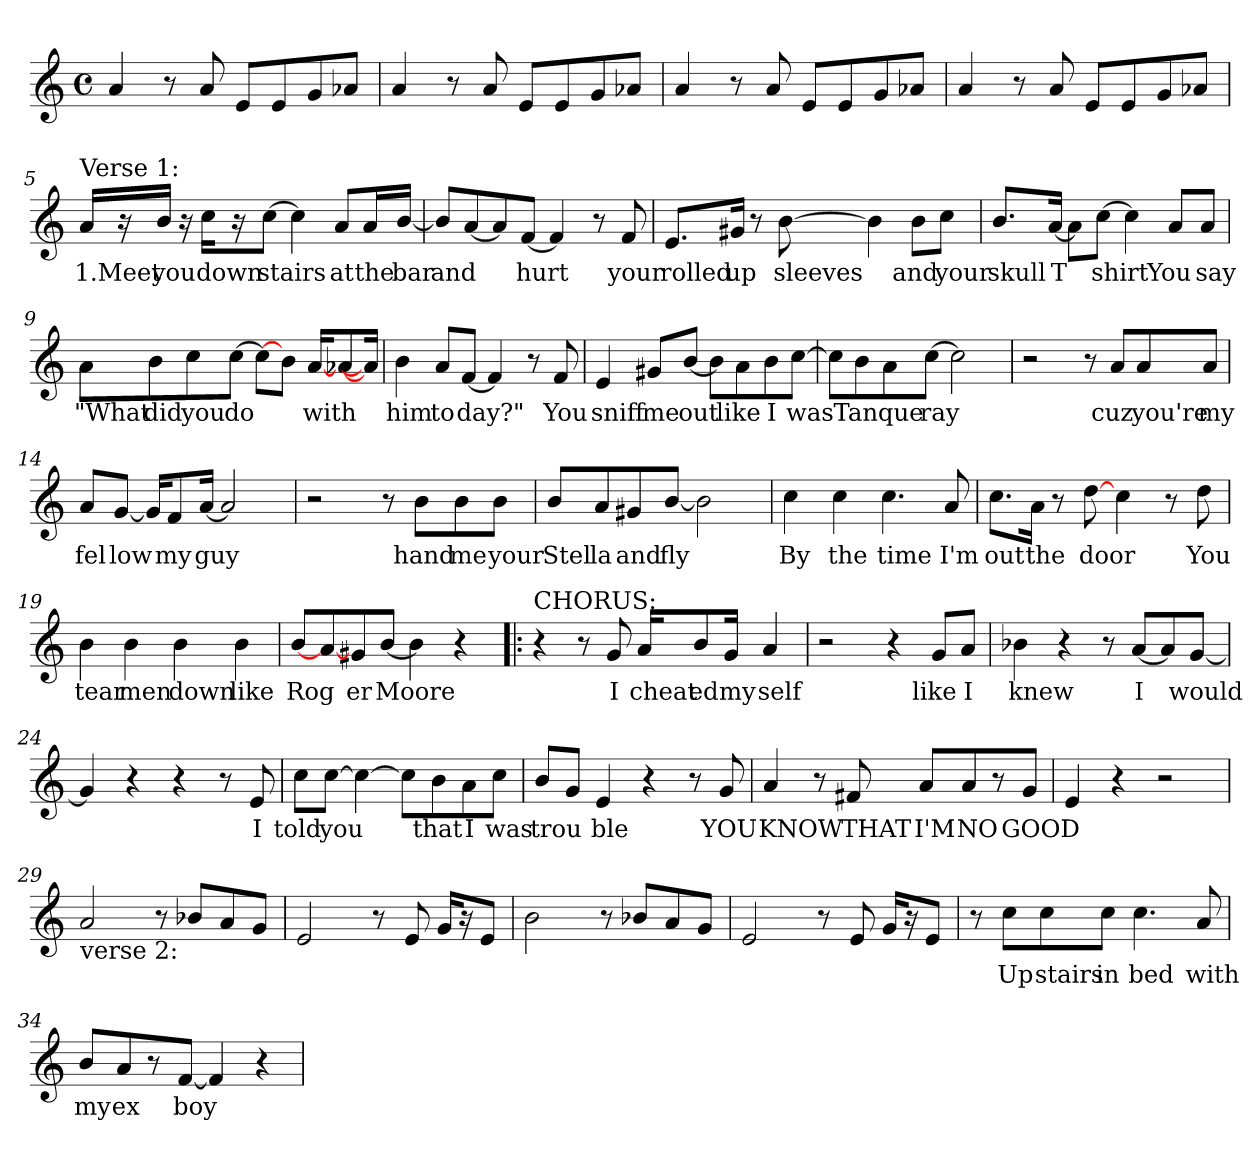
**kern	**text
*part1	*part1
*staff1	*staff1
*clefG2	*
*k[]	*
*C:	*
*M4/4	*
*met(c)	*
=1	=1
4a/	.
8r	.
8a/	.
8e/L	.
8e/	.
8g/	.
8a-X/J	.
=2	=2
4a/	.
8r	.
8a/	.
8e/L	.
8e/	.
8g/	.
8a-X/J	.
=3	=3
4a/	.
8r	.
8a/	.
8e/L	.
8e/	.
8g/	.
8a-X/J	.
=4	=4
4a/	.
8r	.
8a/	.
8e/L	.
8e/	.
8g/	.
8a-X/J	.
!!LO:LB:g=z
=5	=5
!LO:TX:a:t=Verse 1&colon;	!
16a/KL	1.Meet
16r	.
16b/Jk	you
16r	.
16cc\KL	down
16r	.
[8cc\J	stairs
4cc\]	.
8a/L	at
16a/L	the
[16b/JJ	bar
=6	=6
8b/L]	and
[8a/	.
8a/]	.
[8f/J	hurt
4f/]	.
8r	.
8f/	your
=7	=7
8.e/L	rolled
16g#X/Jk	up
8r	.
[8b\	sleeves
4b\]	.
8b\L	and
8cc\J	your
!!LO:LB:g=z
=8	=8
8.b/L	skull
[16a/Jk	T
8a\L]	.
[8cc\J	shirt
4cc\]	.
8a/L	You
8a/J	say
=9	=9
8a\L	"What
8b\	did
8cc\	you
[8cc\J	do
8cc\L_	.
8b\J	.
[16a/KL	with
[8a-/	.
16a/Jk]	.
=10	=10
4b\	him
8a/L	to
[8f/J	day?"
4f/]	.
8r	.
8f/	You
!!LO:LB:g=z
=11	=11
4e/	sniff
8g#X/L	me
[8b/J	out
8b\L]	.
8a\	like
8b\	I
[8cc\J	was
=12	=12
8cc\L]	.
8b\	Tan
8a\	que
[8cc\J	ray
2cc\]	.
=13	=13
2r	.
8r	.
8a/L	cuz
8a/	you're
8a/J	my
=14	=14
8a/L	fel
[8g/J	low
16g/KL]	.
8f/	my
[16a/Jk	guy
2a/]	.
!!LO:LB:g=z
=15	=15
2r	.
8r	.
8b\L	hand
8b\	me
8b\J	your
=16	=16
8b/L	Stel
8a/	la
8g#X/	and
[8b/J	fly
2b\]	.
=17	=17
4cc\	By
4cc\	the
4.cc\	time
8a/	I'm
!!LO:LB:g=z
=18	=18
8.cc\L	out
16a\Jk	the
8r	.
[8dd\	door
4cc\	.
8r	.
8dd\	You
=19	=19
4b\	tear
4b\	men
4b\	down
4b\	like
=20	=20
[8b/L	Rog
[8a/	.
8g#X/	er
[8b/J	Moore
4b\]	.
4r	.
!!LO:LB:g=z
=21!|:	=21!|:
!LO:TX:a:t=CHORUS&colon;	!
4r	.
8r	.
8g/	I
16a/KL	cheat
8b/	ed
16g/Jk	my
4a/	self
=22	=22
2r	.
4r	.
8g/L	like
8a/J	I
=23	=23
4b-X\	knew
4r	.
8r	.
[8a/L	I
8a/]	.
[8g/J	would
=24	=24
4g/]	.
4r	.
4r	.
8r	.
8e/	I
!!LO:LB:g=z
=25	=25
8cc\L	told
[8cc\J	you
4cc\_	.
8cc\L]	.
8b\	that
8a\	I
8cc\J	was
=26	=26
8b/L	trou
8g/J	.
4e/	ble
4r	.
8r	.
8g/	YOU
=27	=27
4a/	KNOW
8r	.
8f#X/	THAT
8a/L	I'M
8a/	NO
8r	.
8g/J	GOOD
=28	=28
4e/	.
4r	.
2r	.
!!LO:LB:g=z
=29	=29
!LO:TX:b:t=verse 2&colon;	!
2a/	.
8r	.
8b-X/L	.
8a/	.
8g/J	.
=30	=30
2e/	.
8r	.
8e/	.
16g/KL	.
16r	.
8e/J	.
=31	=31
2b\	.
8r	.
8b-X/L	.
8a/	.
8g/J	.
=32	=32
2e/	.
8r	.
8e/	.
16g/KL	.
16r	.
8e/J	.
!!LO:LB:g=z
=33	=33
8r	2.
8cc\L	Up
8cc\	stairs
8cc\J	in
4.cc\	bed
8a/	with
=34	=34
8b/L	my
8a/	ex
8r	.
[8f/J	boy
4f/]	.
4r	.
=	=
*-	*-
